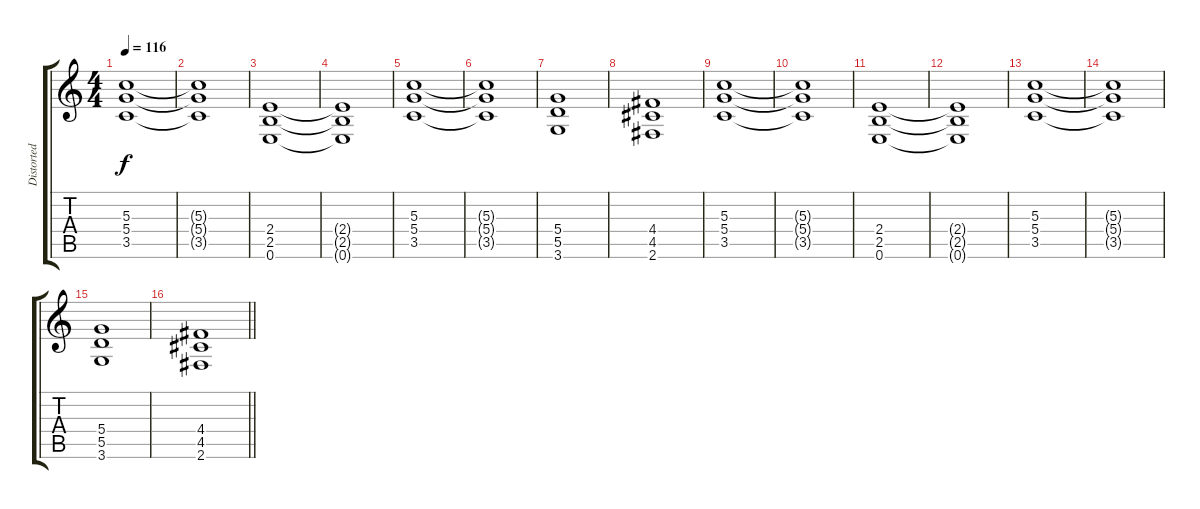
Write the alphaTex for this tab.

\track ("Distorted Guitar" "Distorted ") {instrument distortionguitar}
\staff {score tabs}
\tuning (E4 B3 G3 D3 A2 E2) {hide}
\ts (4 4)
\tempo 116
\clef g2
\ks c
(5.3 5.4 3.5).1{dy f} |
(5.3{t} 5.4{t} 3.5{t}).1 |
(2.4 2.5 0.6).1 |
(2.4{t} 2.5{t} 0.6{t}).1 |
(5.3 5.4 3.5).1 |
(5.3{t} 5.4{t} 3.5{t}).1 |
(5.4 5.5 3.6).1 |
(4.4 4.5 2.6).1 |
(5.3 5.4 3.5).1 |
(5.3{t} 5.4{t} 3.5{t}).1 |
(2.4 2.5 0.6).1 |
(2.4{t} 2.5{t} 0.6{t}).1 |
(5.3 5.4 3.5).1 |
(5.3{t} 5.4{t} 3.5{t}).1 |
(5.4 5.5 3.6).1 |
\barLineRight lightlight
(4.4 4.5 2.6).1
